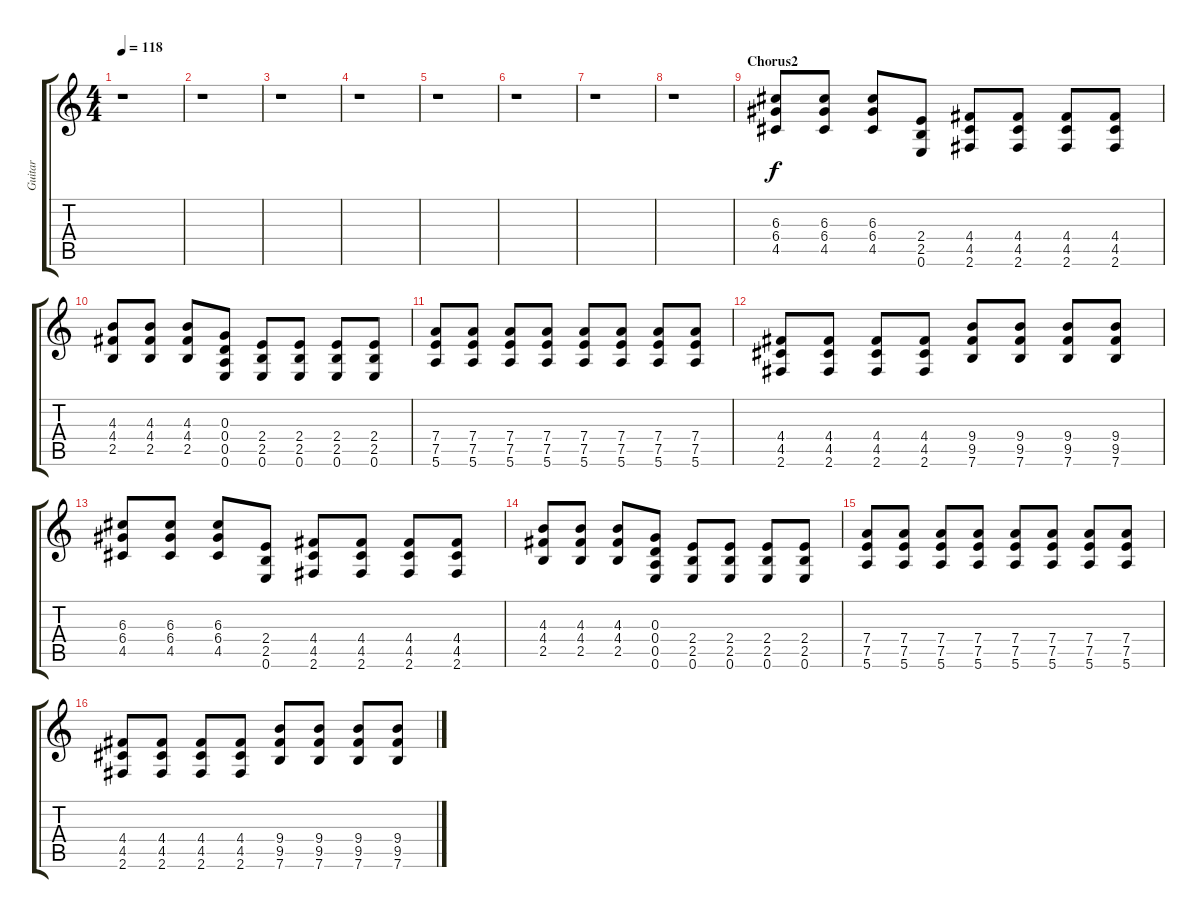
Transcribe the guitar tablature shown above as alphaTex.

\track ("Guitar" "Guitar") {instrument distortionguitar}
\staff {score tabs}
\tuning (E4 B3 G3 D3 A2 E2) {hide}
\ts (4 4)
\tempo 118
\clef g2
\ks c
r.1{dy f} |
r.1 |
r.1 |
r.1 |
r.1 |
r.1 |
r.1 |
r.1 |
\section ("" "Chorus2")
(6.3 6.4 4.5).8 (6.3 6.4 4.5).8 (6.3 6.4 4.5).8 (2.4 2.5 0.6).8 (4.4 4.5 2.6).8 (4.4 4.5 2.6).8 (4.4 4.5 2.6).8 (4.4 4.5 2.6).8 |
(4.3 4.4 2.5).8 (4.3 4.4 2.5).8 (4.3 4.4 2.5).8 (0.3 0.4 0.5 0.6).8 (2.4 2.5 0.6).8 (2.4 2.5 0.6).8 (2.4 2.5 0.6).8 (2.4 2.5 0.6).8 |
(7.4 7.5 5.6).8 (7.4 7.5 5.6).8 (7.4 7.5 5.6).8 (7.4 7.5 5.6).8 (7.4 7.5 5.6).8 (7.4 7.5 5.6).8 (7.4 7.5 5.6).8 (7.4 7.5 5.6).8 |
(4.4 4.5 2.6).8 (4.4 4.5 2.6).8 (4.4 4.5 2.6).8 (4.4 4.5 2.6).8 (9.4 9.5 7.6).8 (9.4 9.5 7.6).8 (9.4 9.5 7.6).8 (9.4 9.5 7.6).8 |
(6.3 6.4 4.5).8 (6.3 6.4 4.5).8 (6.3 6.4 4.5).8 (2.4 2.5 0.6).8 (4.4 4.5 2.6).8 (4.4 4.5 2.6).8 (4.4 4.5 2.6).8 (4.4 4.5 2.6).8 |
(4.3 4.4 2.5).8 (4.3 4.4 2.5).8 (4.3 4.4 2.5).8 (0.3 0.4 0.5 0.6).8 (2.4 2.5 0.6).8 (2.4 2.5 0.6).8 (2.4 2.5 0.6).8 (2.4 2.5 0.6).8 |
(7.4 7.5 5.6).8 (7.4 7.5 5.6).8 (7.4 7.5 5.6).8 (7.4 7.5 5.6).8 (7.4 7.5 5.6).8 (7.4 7.5 5.6).8 (7.4 7.5 5.6).8 (7.4 7.5 5.6).8 |
(4.4 4.5 2.6).8 (4.4 4.5 2.6).8 (4.4 4.5 2.6).8 (4.4 4.5 2.6).8 (9.4 9.5 7.6).8 (9.4 9.5 7.6).8 (9.4 9.5 7.6).8 (9.4 9.5 7.6).8
